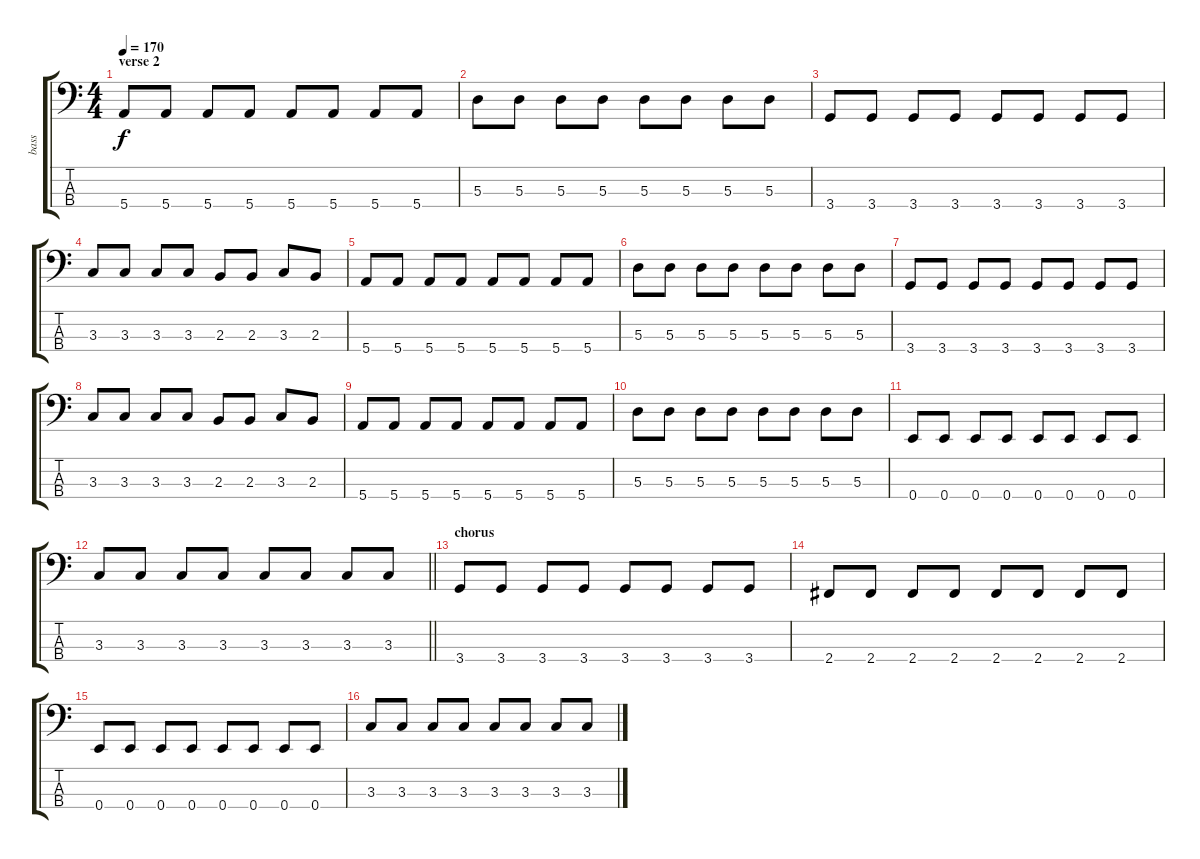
\track ("bass" "bass") {instrument electricbassfinger}
\staff {score tabs}
\tuning (G2 D2 A1 E1) {hide}
\ts (4 4)
\section ("" "verse 2")
\tempo 170
\clef f4
\ks c
5.4.8{dy f} 5.4.8 5.4.8 5.4.8 5.4.8 5.4.8 5.4.8 5.4.8 |
5.3.8 5.3.8 5.3.8 5.3.8 5.3.8 5.3.8 5.3.8 5.3.8 |
3.4.8 3.4.8 3.4.8 3.4.8 3.4.8 3.4.8 3.4.8 3.4.8 |
3.3.8 3.3.8 3.3.8 3.3.8 2.3.8 2.3.8 3.3.8 2.3.8 |
5.4.8 5.4.8 5.4.8 5.4.8 5.4.8 5.4.8 5.4.8 5.4.8 |
5.3.8 5.3.8 5.3.8 5.3.8 5.3.8 5.3.8 5.3.8 5.3.8 |
3.4.8 3.4.8 3.4.8 3.4.8 3.4.8 3.4.8 3.4.8 3.4.8 |
3.3.8 3.3.8 3.3.8 3.3.8 2.3.8 2.3.8 3.3.8 2.3.8 |
5.4.8 5.4.8 5.4.8 5.4.8 5.4.8 5.4.8 5.4.8 5.4.8 |
5.3.8 5.3.8 5.3.8 5.3.8 5.3.8 5.3.8 5.3.8 5.3.8 |
0.4.8 0.4.8 0.4.8 0.4.8 0.4.8 0.4.8 0.4.8 0.4.8 |
\barLineRight lightlight
3.3.8 3.3.8 3.3.8 3.3.8 3.3.8 3.3.8 3.3.8 3.3.8 |
\section ("" "chorus")
3.4.8 3.4.8 3.4.8 3.4.8 3.4.8 3.4.8 3.4.8 3.4.8 |
2.4.8 2.4.8 2.4.8 2.4.8 2.4.8 2.4.8 2.4.8 2.4.8 |
0.4.8 0.4.8 0.4.8 0.4.8 0.4.8 0.4.8 0.4.8 0.4.8 |
3.3.8 3.3.8 3.3.8 3.3.8 3.3.8 3.3.8 3.3.8 3.3.8
